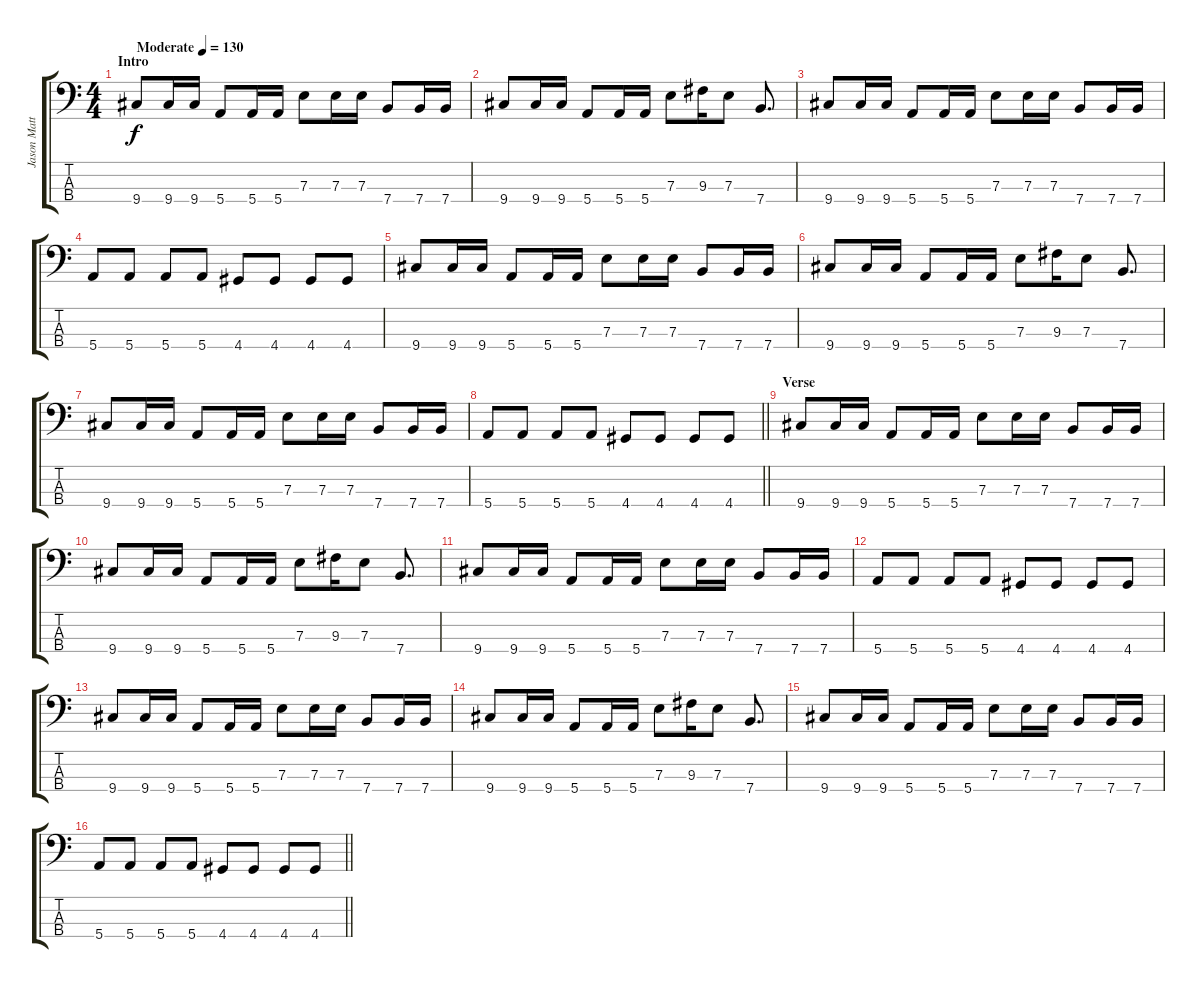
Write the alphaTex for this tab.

\track ("Jason Matthew Thirsk" "Jason Matt") {instrument electricbassfinger}
\staff {score tabs}
\tuning (G2 D2 A1 E1) {hide}
\ts (4 4)
\section ("" "Intro")
\tempo (130 "Moderate")
\clef f4
\ks c
9.4.8{dy f instrument electricbassfinger} 9.4.16 9.4.16 5.4.8 5.4.16 5.4.16 7.3.8 7.3.16 7.3.16 7.4.8 7.4.16 7.4.16 |
9.4.8 9.4.16 9.4.16 5.4.8 5.4.16 5.4.16 7.3.8 9.3.16 7.3.8 7.4.8{d} |
9.4.8 9.4.16 9.4.16 5.4.8 5.4.16 5.4.16 7.3.8 7.3.16 7.3.16 7.4.8 7.4.16 7.4.16 |
5.4.8 5.4.8 5.4.8 5.4.8 4.4.8 4.4.8 4.4.8 4.4.8 |
9.4.8 9.4.16 9.4.16 5.4.8 5.4.16 5.4.16 7.3.8 7.3.16 7.3.16 7.4.8 7.4.16 7.4.16 |
9.4.8 9.4.16 9.4.16 5.4.8 5.4.16 5.4.16 7.3.8 9.3.16 7.3.8 7.4.8{d} |
9.4.8 9.4.16 9.4.16 5.4.8 5.4.16 5.4.16 7.3.8 7.3.16 7.3.16 7.4.8 7.4.16 7.4.16 |
\barLineRight lightlight
5.4.8 5.4.8 5.4.8 5.4.8 4.4.8 4.4.8 4.4.8 4.4.8 |
\section ("" "Verse")
9.4.8 9.4.16 9.4.16 5.4.8 5.4.16 5.4.16 7.3.8 7.3.16 7.3.16 7.4.8 7.4.16 7.4.16 |
9.4.8 9.4.16 9.4.16 5.4.8 5.4.16 5.4.16 7.3.8 9.3.16 7.3.8 7.4.8{d} |
9.4.8 9.4.16 9.4.16 5.4.8 5.4.16 5.4.16 7.3.8 7.3.16 7.3.16 7.4.8 7.4.16 7.4.16 |
5.4.8 5.4.8 5.4.8 5.4.8 4.4.8 4.4.8 4.4.8 4.4.8 |
9.4.8 9.4.16 9.4.16 5.4.8 5.4.16 5.4.16 7.3.8 7.3.16 7.3.16 7.4.8 7.4.16 7.4.16 |
9.4.8 9.4.16 9.4.16 5.4.8 5.4.16 5.4.16 7.3.8 9.3.16 7.3.8 7.4.8{d} |
9.4.8 9.4.16 9.4.16 5.4.8 5.4.16 5.4.16 7.3.8 7.3.16 7.3.16 7.4.8 7.4.16 7.4.16 |
\barLineRight lightlight
5.4.8 5.4.8 5.4.8 5.4.8 4.4.8 4.4.8 4.4.8 4.4.8
